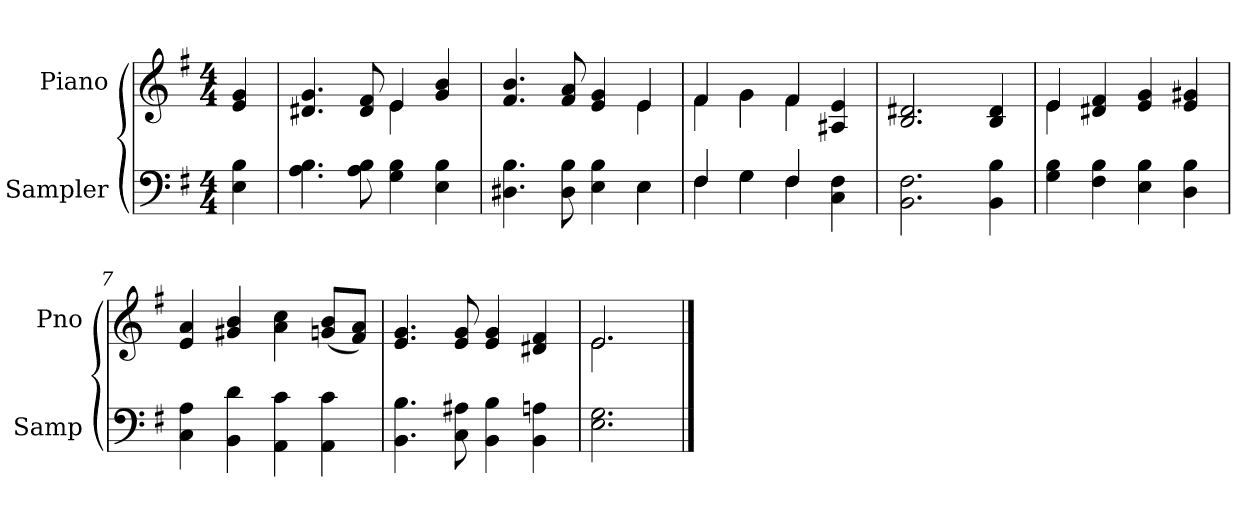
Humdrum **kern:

**kern	**kern
*part2	*part1
*staff2	*staff1
*I"Sampler	*I"Piano
*I'Samp	*I'Pno
*clefF4	*clefG2
*k[f#]	*k[f#]
*G:	*G:
*M4/4	*M4/4
=1	=1
4E 4B	4e 4g
=2	=2
*	*^
4.A 4.B	4.d#X 4.g	2ryy
8A 8B	8d# 8f#	.
4G 4B	4e/	4e
4E 4B	4g 4b	4ryy
=3	=3	=3
*^	*	*
4.D#X 4.B	2.ryy	4.f# 4.b	2.ryy
8D# 8B	.	8f# 8a	.
4E 4B	.	4e 4g	.
4E\	4E	4e/	4e
=4	=4	=4	=4
4F#/	4F#	4f#/	4f#
4G\	4G	4g\	4g
4F#/	4F#	4f#/	4f#
4C 4F#	4ryy	4A#X 4e	4ryy
*v	*v	*	*
*	*v	*v
=5	=5
2.BB 2.F#	2.B 2.d#X
4BB 4B	4B 4d#
=6	=6
*	*^
4G 4B	4e/	4e
4F# 4B	4d#X 4f#	2.ryy
4E 4B	4e 4g	.
4D 4B	4e 4g#X	.
*	*v	*v
=7	=7
4C 4A	4e 4a
4BB 4d	4g#X 4b
4AA 4c	4a 4cc
4AA 4c	(8gn/ 8b/L
.	8f#/ 8a/J)
=8	=8
4.BB 4.B	4.e 4.g
8C 8A#X	8e 8g
4BB 4B	4e 4g
4BB 4An	4d#X 4f#
=9	=9
*	*^
2.E 2.G	2.e/	2.e
*	*v	*v
==	==
*-	*-
